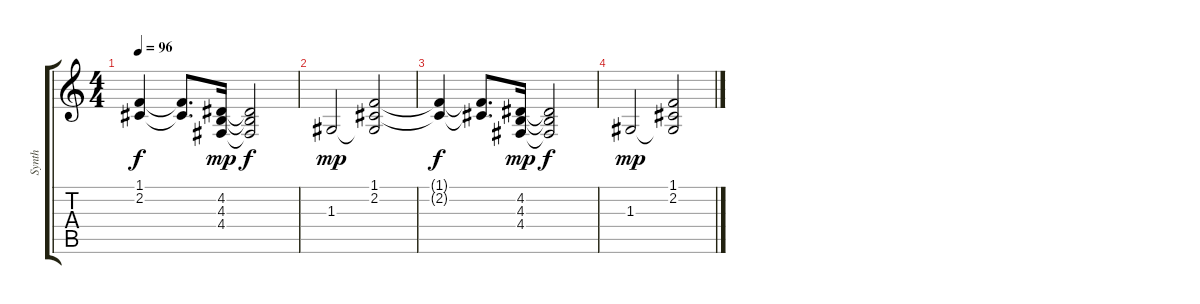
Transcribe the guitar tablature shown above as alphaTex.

\track ("Synth" "Synth") {instrument synthstrings2}
\staff {score tabs}
\tuning (E4 B3 G3 D3 A2 E2) {hide}
\ts (4 4)
\tempo 96
\clef g2
\ks c
(1.1{t} 2.2{t}).4{dy f} (1.1{t} 2.2{t}).8{d} (4.2 4.3 4.4).16{dy mp volume 8} (4.2{t} 4.3{t} 4.4{t}).2{dy f} |
1.3.2{dy mp volume 6} (1.1 2.2 1.3{t}).2{volume 5} |
(1.1{t} 2.2{t}).4{dy f} (1.1{t} 2.2{t}).8{d} (4.2 4.3 4.4).16{dy mp volume 3} (4.2{t} 4.3{t} 4.4{t}).2{dy f} |
1.3.2{dy mp volume 2} (1.1 2.2 1.3{t}).2{volume 1}
